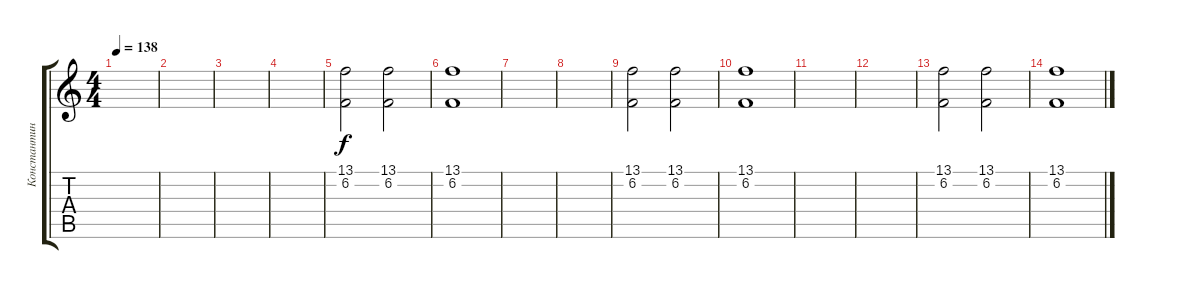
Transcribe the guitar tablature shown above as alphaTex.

\track ("Константин Бекрев (программирование)" "Константин") {instrument tubularbells}
\staff {score tabs}
\tuning (E4 B3 G3 D3 A2 E2) {hide}
\ts (4 4)
\tempo 138
\clef g2
\ks c
|
|
|
|
(13.1 6.2).2 (13.1 6.2).2 |
(13.1 6.2).1 |
|
|
(13.1 6.2).2 (13.1 6.2).2 |
(13.1 6.2).1 |
|
|
(13.1 6.2).2 (13.1 6.2).2 |
(13.1 6.2).1
